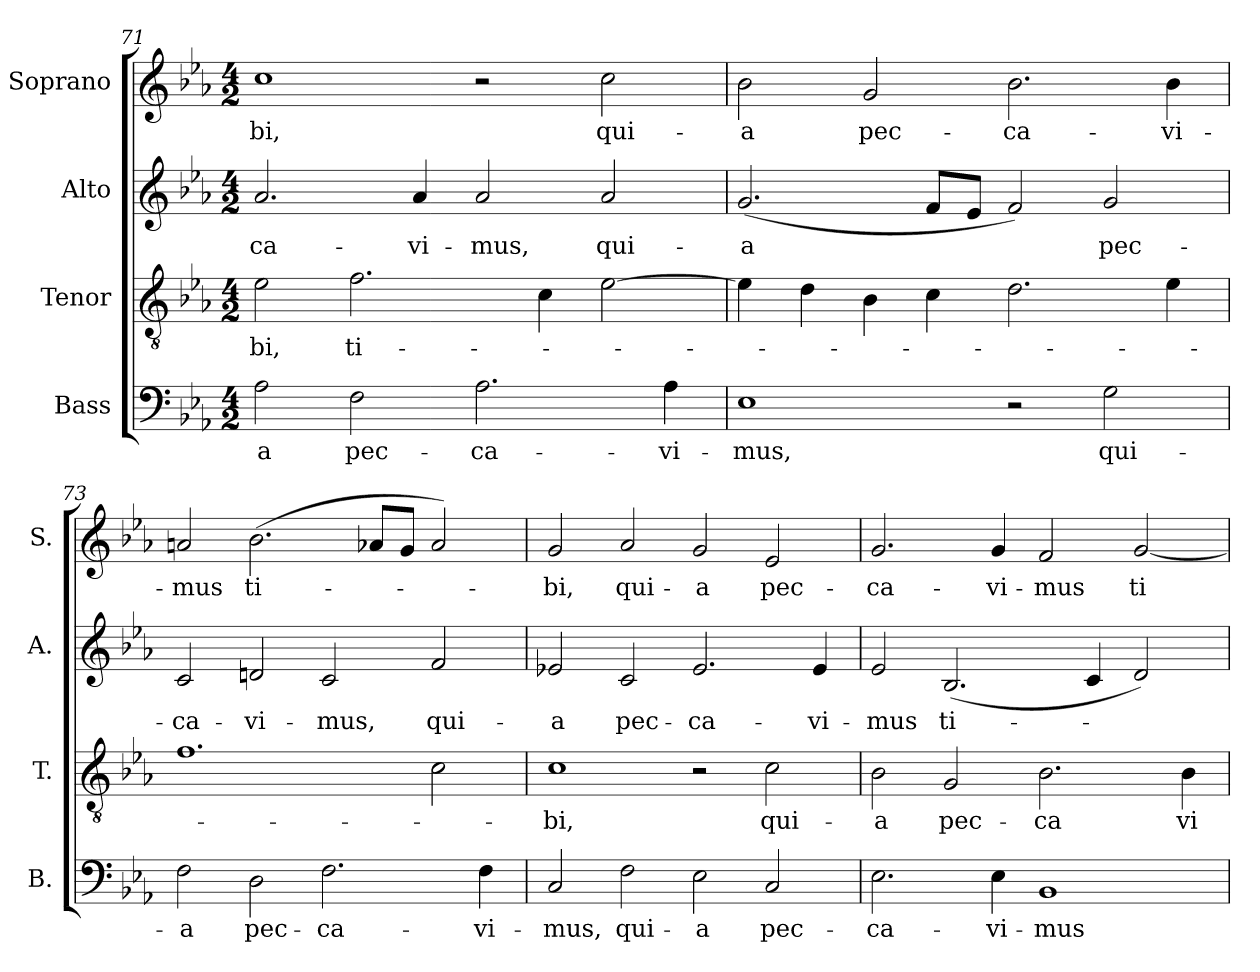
**kern	**text	**kern	**text	**kern	**text	**kern	**text
*part4	*part4	*part3	*part3	*part2	*part2	*part1	*part1
*staff4	*staff4	*staff3	*staff3	*staff2	*staff2	*staff1	*staff1
*I"Bass	*	*I"Tenor	*	*I"Alto	*	*I"Soprano	*
*I'B.	*	*I'T.	*	*I'A.	*	*I'S.	*
!!LO:LB:g=z
*clefF4	*	*clefGv2	*	*clefG2	*	*clefG2	*
*	*	*ITrd7c12	*	*	*	*	*
*k[b-e-a-]	*	*k[b-e-a-]	*	*k[b-e-a-]	*	*k[b-e-a-]	*
*E-:	*	*E-:	*	*E-:	*	*E-:	*
*M4/2	*	*M4/2	*	*M4/2	*	*M4/2	*
=71	=71	=71	=71	=71	=71	=71	=71
!	!LO:LY:b:color=#000000	!	!	!	!	!	!
!	!	!	!LO:LY:b:color=#000000	!	!	!	!
!	!	!	!	!	!LO:LY:b:color=#000000	!	!
!	!	!	!	!	!	!	!LO:LY:b:color=#000000
2A-i\	-a	2E-i\	-bi,	2.a-i/	-ca-	1cci	-bi,
!	!LO:LY:b:color=#000000	!	!	!	!	!	!
!	!	!	!LO:LY:b:color=#000000	!	!	!	!
2Fi\	pec-	2.Fi\	ti-	.	.	.	.
!	!	!	!	!	!LO:LY:b:color=#000000	!	!
.	.	.	.	4a-i/	-vi-	.	.
!	!LO:LY:b:color=#000000	!	!	!	!	!	!
!	!	!	!	!	!LO:LY:b:color=#000000	!	!
2.A-i\	-ca-	.	.	2a-i/	-mus,	2r	.
.	.	4Ci\	.	.	.	.	.
!	!	!	!	!	!LO:LY:b:color=#000000	!	!
!	!	!	!	!	!	!	!LO:LY:b:color=#000000
.	.	[2E-i\	.	2a-i/	qui-	2cci\	qui-
!	!LO:LY:b:color=#000000	!	!	!	!	!	!
4A-i\	-vi-	.	.	.	.	.	.
=72	=72	=72	=72	=72	=72	=72	=72
!	!LO:LY:b:color=#000000	!	!	!	!	!	!
!	!	!	!	!	!LO:LY:b:color=#000000	!	!
!	!	!	!	!	!	!	!LO:LY:b:color=#000000
1E-i	-mus,	4E-i\]	.	(2.gi/	-a	2b-i\	-a
.	.	4Di\	.	.	.	.	.
!	!	!	!	!	!	!	!LO:LY:b:color=#000000
.	.	4BB-i\	.	.	.	2gi/	pec-
.	.	4Ci\	.	8fi/L	.	.	.
.	.	.	.	8e-i/J	.	.	.
!	!	!	!	!	!	!	!LO:LY:b:color=#000000
2r	.	2.Di\	.	2fi/)	.	2.b-i\	-ca-
!	!LO:LY:b:color=#000000	!	!	!	!	!	!
!	!	!	!	!	!LO:LY:b:color=#000000	!	!
2Gi\	qui-	.	.	2gi/	pec-	.	.
!	!	!	!	!	!	!	!LO:LY:b:color=#000000
.	.	4E-i\	.	.	.	4b-i\	-vi-
=73	=73	=73	=73	=73	=73	=73	=73
!	!LO:LY:b:color=#000000	!	!	!	!	!	!
!	!	!	!	!	!LO:LY:b:color=#000000	!	!
!	!	!	!	!	!	!	!LO:LY:b:color=#000000
2Fi\	-a	1.Fi	.	2ci/	-ca-	2ani/	-mus
!	!LO:LY:b:color=#000000	!	!	!	!	!	!
!	!	!	!	!	!LO:LY:b:color=#000000	!	!
!	!	!	!	!	!	!	!LO:LY:b:color=#000000
2Di\	pec-	.	.	2dni/	-vi-	(2.b-i\	ti-
!	!LO:LY:b:color=#000000	!	!	!	!	!	!
!	!	!	!	!	!LO:LY:b:color=#000000	!	!
2.Fi\	-ca-	.	.	2ci/	-mus,	.	.
.	.	.	.	.	.	8a-Xi/L	.
.	.	.	.	.	.	8gi/J	.
!	!	!	!	!	!LO:LY:b:color=#000000	!	!
.	.	2Ci\	.	2fi/	qui-	2a-i/)	.
!	!LO:LY:b:color=#000000	!	!	!	!	!	!
4Fi\	-vi-	.	.	.	.	.	.
=74	=74	=74	=74	=74	=74	=74	=74
!	!LO:LY:b:color=#000000	!	!	!	!	!	!
!	!	!	!LO:LY:b:color=#000000	!	!	!	!
!	!	!	!	!	!LO:LY:b:color=#000000	!	!
!	!	!	!	!	!	!	!LO:LY:b:color=#000000
2Ci/	-mus,	1Ci	-bi,	2e-Xi/	-a	2gi/	-bi,
!	!LO:LY:b:color=#000000	!	!	!	!	!	!
!	!	!	!	!	!LO:LY:b:color=#000000	!	!
!	!	!	!	!	!	!	!LO:LY:b:color=#000000
2Fi\	qui-	.	.	2ci/	pec-	2a-i/	qui-
!	!LO:LY:b:color=#000000	!	!	!	!	!	!
!	!	!	!	!	!LO:LY:b:color=#000000	!	!
!	!	!	!	!	!	!	!LO:LY:b:color=#000000
2E-i\	-a	2r	.	2.e-i/	-ca-	2gi/	-a
!	!LO:LY:b:color=#000000	!	!	!	!	!	!
!	!	!	!LO:LY:b:color=#000000	!	!	!	!
!	!	!	!	!	!	!	!LO:LY:b:color=#000000
2Ci/	pec-	2Ci\	qui-	.	.	2e-i/	pec-
!	!	!	!	!	!LO:LY:b:color=#000000	!	!
.	.	.	.	4e-i/	-vi-	.	.
=75	=75	=75	=75	=75	=75	=75	=75
!	!LO:LY:b:color=#000000	!	!	!	!	!	!
!	!	!	!LO:LY:b:color=#000000	!	!	!	!
!	!	!	!	!	!LO:LY:b:color=#000000	!	!
!	!	!	!	!	!	!	!LO:LY:b:color=#000000
2.E-i\	-ca-	2BB-i\	-a	2e-i/	-mus	2.gi/	-ca-
!	!	!	!LO:LY:b:color=#000000	!	!	!	!
!	!	!	!	!	!LO:LY:b:color=#000000	!	!
.	.	2GGi/	pec-	(2.B-i/	ti-	.	.
!	!LO:LY:b:color=#000000	!	!	!	!	!	!
!	!	!	!	!	!	!	!LO:LY:b:color=#000000
4E-i\	-vi-	.	.	.	.	4gi/	-vi-
!	!LO:LY:b:color=#000000	!	!	!	!	!	!
!	!	!	!LO:LY:b:color=#000000	!	!	!	!
!	!	!	!	!	!	!	!LO:LY:b:color=#000000
1BB-i	-mus	2.BB-i\	-ca	.	.	2fi/	-mus
.	.	.	.	4ci/	.	.	.
!	!	!	!	!	!	!	!LO:LY:b:color=#000000
.	.	.	.	2di/)	.	[2gi/	ti-
!	!	!	!LO:LY:b:color=#000000	!	!	!	!
.	.	4BB-i\	vi-	.	.	.	.
=	=	=	=	=	=	=	=
*-	*-	*-	*-	*-	*-	*-	*-
